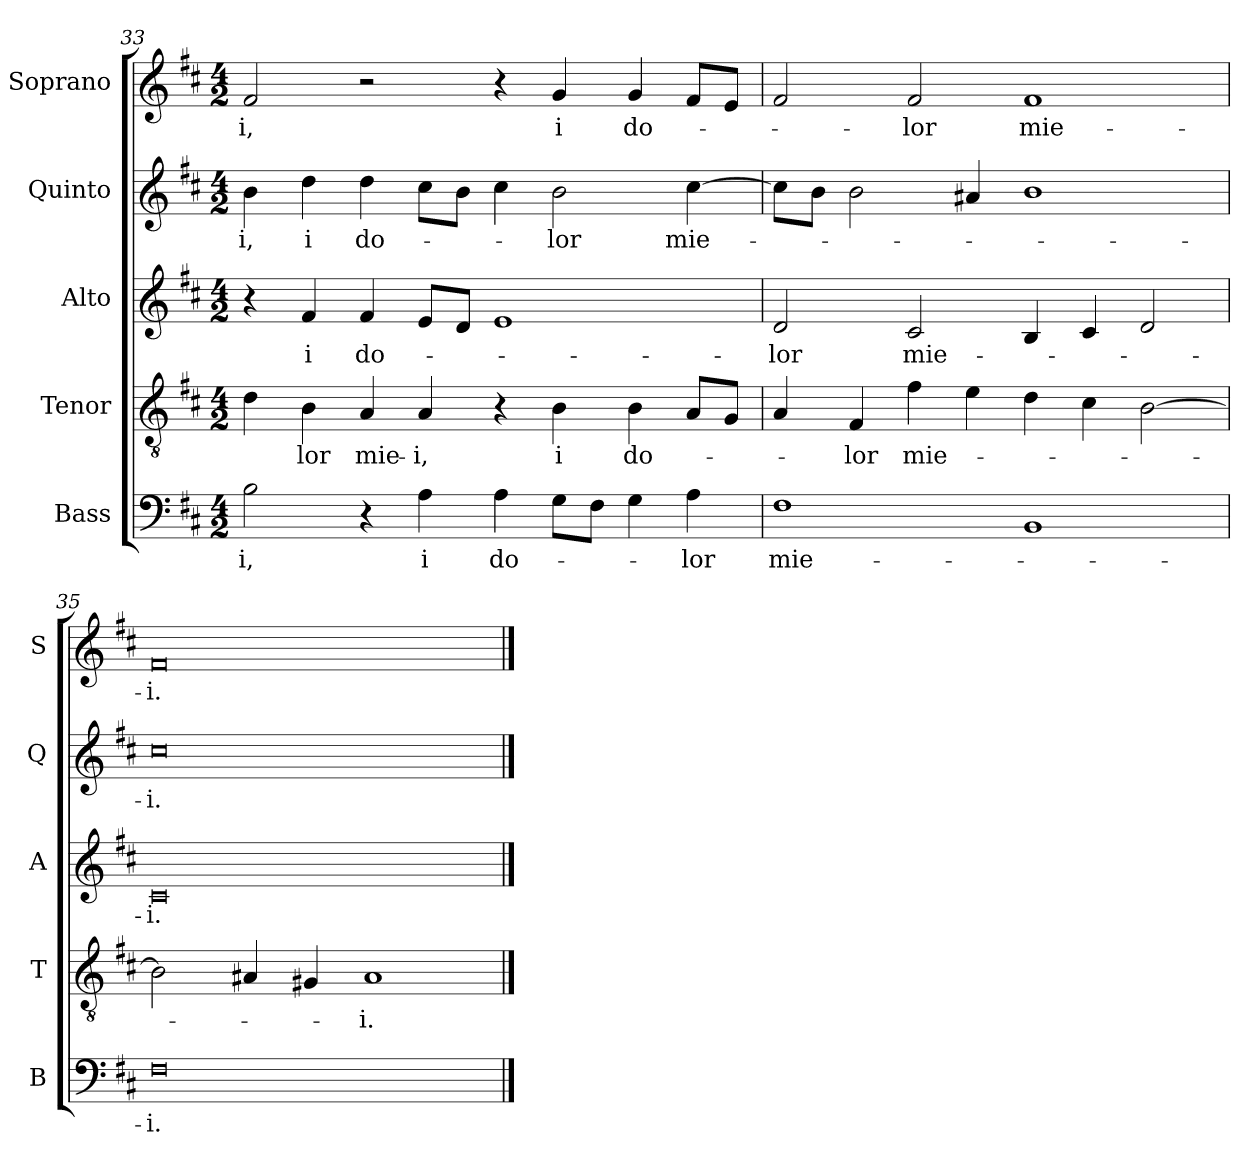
**kern	**text	**kern	**text	**kern	**text	**kern	**text	**kern	**text
*part5	*part5	*part4	*part4	*part3	*part3	*part2	*part2	*part1	*part1
*staff5	*staff5	*staff4	*staff4	*staff3	*staff3	*staff2	*staff2	*staff1	*staff1
*I"Bass	*	*I"Tenor	*	*I"Alto	*	*I"Quinto	*	*I"Soprano	*
*I'B	*	*I'T	*	*I'A	*	*I'Q	*	*I'S	*
*clefF4	*	*clefGv2	*	*clefG2	*	*clefG2	*	*clefG2	*
*k[f#c#]	*	*k[f#c#]	*	*k[f#c#]	*	*k[f#c#]	*	*k[f#c#]	*
*D:	*	*D:	*	*D:	*	*D:	*	*D:	*
*M4/2	*	*M4/2	*	*M4/2	*	*M4/2	*	*M4/2	*
=33	=33	=33	=33	=33	=33	=33	=33	=33	=33
!	!LO:LY:b	!	!	!	!	!	!	!	!
!	!	!	!	!	!	!	!LO:LY:b	!	!
!	!	!	!	!	!	!	!	!	!LO:LY:b
2B\	-i,	4d\	.	4r	.	4b\	-i,	2f#/	-i,
!	!	!	!LO:LY:b	!	!	!	!	!	!
!	!	!	!	!	!LO:LY:b	!	!	!	!
!	!	!	!	!	!	!	!LO:LY:b	!	!
.	.	4B\	-lor	4f#/	i	4dd\	i	.	.
!	!	!	!LO:LY:b	!	!	!	!	!	!
!	!	!	!	!	!LO:LY:b	!	!	!	!
!	!	!	!	!	!	!	!LO:LY:b	!	!
4r	.	4A/	mie-	4f#/	do-	4dd\	do-	2r	.
!	!LO:LY:b	!	!	!	!	!	!	!	!
!	!	!	!LO:LY:b	!	!	!	!	!	!
4A\	i	4A/	-i,	8e/L	.	8cc#\L	.	.	.
.	.	.	.	8d/J	.	8b\J	.	.	.
!	!LO:LY:b	!	!	!	!	!	!	!	!
4A\	do-	4r	.	1e	.	4cc#\	.	4r	.
!	!	!	!LO:LY:b	!	!	!	!	!	!
!	!	!	!	!	!	!	!LO:LY:b	!	!
!	!	!	!	!	!	!	!	!	!LO:LY:b
8G\L	.	4B\	i	.	.	2b\	-lor	4g/	i
8F#\J	.	.	.	.	.	.	.	.	.
!	!	!	!LO:LY:b	!	!	!	!	!	!
!	!	!	!	!	!	!	!	!	!LO:LY:b
4G\	.	4B\	do-	.	.	.	.	4g/	do-
!	!LO:LY:b	!	!	!	!	!	!	!	!
!	!	!	!	!	!	!	!LO:LY:b	!	!
4A\	-lor	8A/L	.	.	.	[4cc#\	mie-	8f#/L	.
.	.	8G/J	.	.	.	.	.	8e/J	.
!!LO:PB:g=z
=34	=34	=34	=34	=34	=34	=34	=34	=34	=34
!	!LO:LY:b	!	!	!	!	!	!	!	!
!	!	!	!	!	!LO:LY:b	!	!	!	!
1F#	mie-	4A/	.	2d/	-lor	8cc#\L]	.	2f#/	.
.	.	.	.	.	.	8b\J	.	.	.
!	!	!	!LO:LY:b	!	!	!	!	!	!
.	.	4F#/	-lor	.	.	2b\	.	.	.
!	!	!	!LO:LY:b	!	!	!	!	!	!
!	!	!	!	!	!LO:LY:b	!	!	!	!
!	!	!	!	!	!	!	!	!	!LO:LY:b
.	.	4f#\	mie-	2c#/	mie-	.	.	2f#/	-lor
.	.	4e\	.	.	.	4a#X/	.	.	.
!	!	!	!	!	!	!	!	!	!LO:LY:b
1BB	.	4d\	.	4B/	.	1b	.	1f#	mie-
.	.	4c#\	.	4c#/	.	.	.	.	.
.	.	[2B\	.	2d/	.	.	.	.	.
=35	=35	=35	=35	=35	=35	=35	=35	=35	=35
!	!LO:LY:b	!	!	!	!	!	!	!	!
!	!	!	!	!	!LO:LY:b	!	!	!	!
!	!	!	!	!	!	!	!LO:LY:b	!	!
!	!	!	!	!	!	!	!	!	!LO:LY:b
0F#	-i.	2B\]	.	0c#	-i.	0cc#	-i.	0f#	-i.
.	.	4A#X/	.	.	.	.	.	.	.
.	.	4G#X/	.	.	.	.	.	.	.
!	!	!	!LO:LY:b	!	!	!	!	!	!
.	.	1A#	-i.	.	.	.	.	.	.
==	==	==	==	==	==	==	==	==	==
*-	*-	*-	*-	*-	*-	*-	*-	*-	*-
